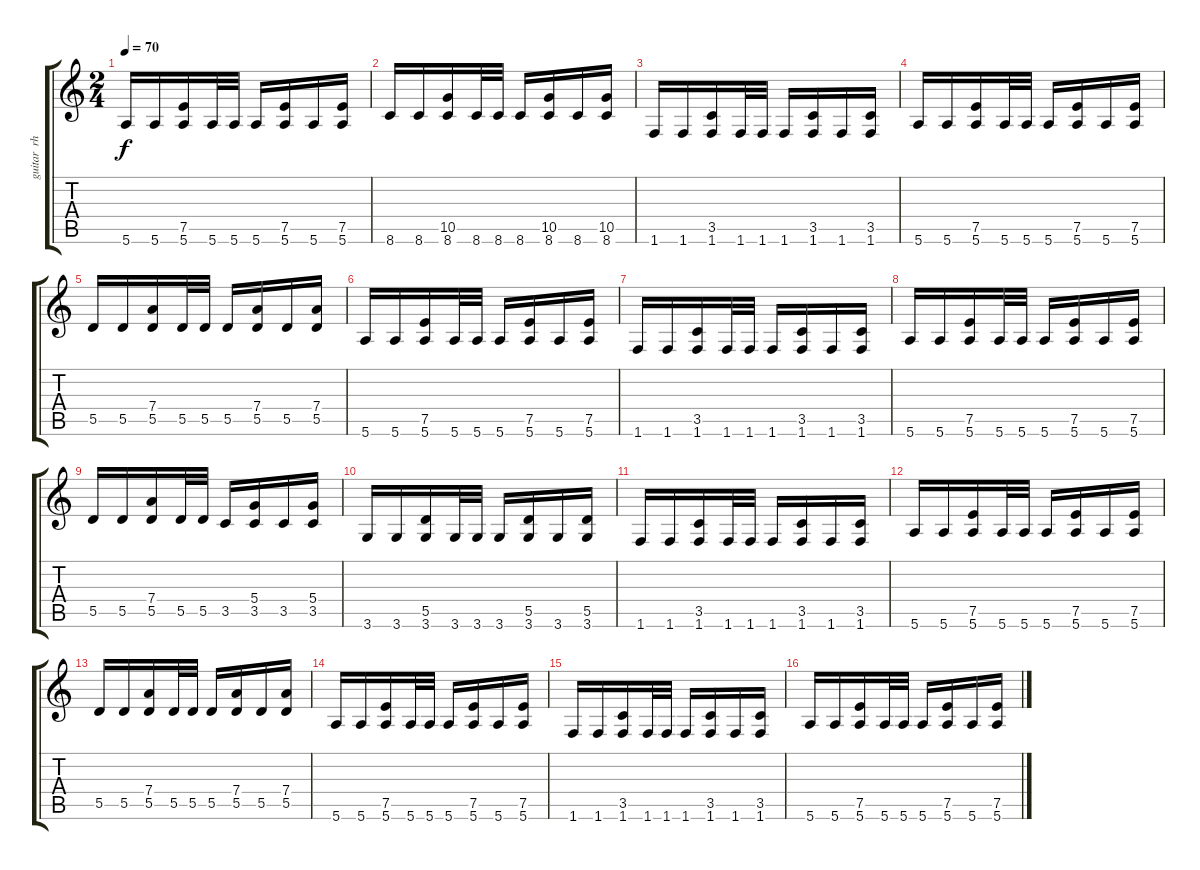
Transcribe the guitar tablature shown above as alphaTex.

\track ("guitar  rhythm  left" "guitar  rh") {instrument distortionguitar}
\staff {score tabs}
\tuning (E4 B3 G3 D3 A2 E2) {hide}
\ts (2 4)
\tempo 70
\clef g2
\ks c
5.6.16{dy f} 5.6.16 (7.5 5.6).16 5.6.32 5.6.32 5.6.16 (7.5 5.6).16 5.6.16 (7.5 5.6).16 |
8.6.16 8.6.16 (10.5 8.6).16 8.6.32 8.6.32 8.6.16 (10.5 8.6).16 8.6.16 (10.5 8.6).16 |
1.6.16 1.6.16 (3.5 1.6).16 1.6.32 1.6.32 1.6.16 (3.5 1.6).16 1.6.16 (3.5 1.6).16 |
5.6.16 5.6.16 (7.5 5.6).16 5.6.32 5.6.32 5.6.16 (7.5 5.6).16 5.6.16 (7.5 5.6).16 |
5.5.16 5.5.16 (7.4 5.5).16 5.5.32 5.5.32 5.5.16 (7.4 5.5).16 5.5.16 (7.4 5.5).16 |
5.6.16 5.6.16 (7.5 5.6).16 5.6.32 5.6.32 5.6.16 (7.5 5.6).16 5.6.16 (7.5 5.6).16 |
1.6.16 1.6.16 (3.5 1.6).16 1.6.32 1.6.32 1.6.16 (3.5 1.6).16 1.6.16 (3.5 1.6).16 |
5.6.16 5.6.16 (7.5 5.6).16 5.6.32 5.6.32 5.6.16 (7.5 5.6).16 5.6.16 (7.5 5.6).16 |
5.5.16 5.5.16 (7.4 5.5).16 5.5.32 5.5.32 3.5.16 (5.4 3.5).16 3.5.16 (5.4 3.5).16 |
3.6.16 3.6.16 (5.5 3.6).16 3.6.32 3.6.32 3.6.16 (5.5 3.6).16 3.6.16 (5.5 3.6).16 |
1.6.16 1.6.16 (3.5 1.6).16 1.6.32 1.6.32 1.6.16 (3.5 1.6).16 1.6.16 (3.5 1.6).16 |
5.6.16 5.6.16 (7.5 5.6).16 5.6.32 5.6.32 5.6.16 (7.5 5.6).16 5.6.16 (7.5 5.6).16 |
5.5.16 5.5.16 (7.4 5.5).16 5.5.32 5.5.32 5.5.16 (7.4 5.5).16 5.5.16 (7.4 5.5).16 |
5.6.16 5.6.16 (7.5 5.6).16 5.6.32 5.6.32 5.6.16 (7.5 5.6).16 5.6.16 (7.5 5.6).16 |
1.6.16 1.6.16 (3.5 1.6).16 1.6.32 1.6.32 1.6.16 (3.5 1.6).16 1.6.16 (3.5 1.6).16 |
5.6.16 5.6.16 (7.5 5.6).16 5.6.32 5.6.32 5.6.16 (7.5 5.6).16 5.6.16 (7.5 5.6).16
